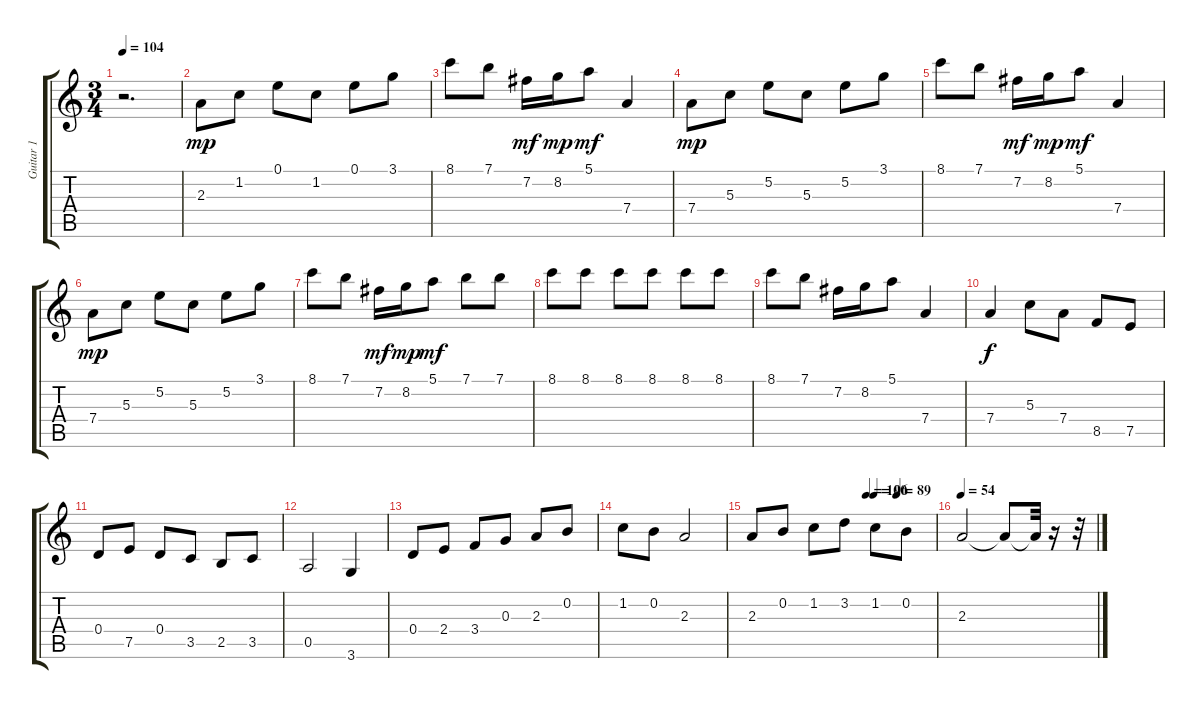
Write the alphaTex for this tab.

\track ("Guitar 1" "Guitar 1") {instrument distortionguitar}
\staff {score tabs}
\tuning (E4 B3 G3 D3 A2 E2) {hide}
\ts (3 4)
\tempo 104
\clef g2
\ks c
r.2{d dy mf} |
2.3.8{dy mp} 1.2.8 0.1.8 1.2.8 0.1.8 3.1.8 |
8.1.8 7.1.8 7.2.16{dy mf} 8.2.16{dy mp} 5.1.8{dy mf} 7.4.4 |
7.4.8{dy mp} 5.3.8 5.2.8 5.3.8 5.2.8 3.1.8 |
8.1.8 7.1.8 7.2.16{dy mf} 8.2.16{dy mp} 5.1.8{dy mf} 7.4.4 |
7.4.8{dy mp} 5.3.8 5.2.8 5.3.8 5.2.8 3.1.8 |
8.1.8 7.1.8 7.2.16{dy mf} 8.2.16{dy mp} 5.1.8{dy mf} 7.1.8 7.1.8 |
8.1.8 8.1.8 8.1.8 8.1.8 8.1.8 8.1.8 |
8.1.8 7.1.8 7.2.16 8.2.16 5.1.8 7.4.4 |
7.4.4{dy f} 5.3.8 7.4.8 8.5.8 7.5.8 |
0.4.8 7.5.8 0.4.8 3.5.8 2.5.8 3.5.8 |
0.5.2 3.6.4 |
0.4.8 2.4.8 3.4.8 0.3.8 2.3.8 0.2.8 |
1.2.8 0.2.8 2.3.2 |
\tempo (100 0.625)
\tempo (96 0.6666666666666666)
\tempo (89 0.7916666666666666)
2.3.8 0.2.8 1.2.8 3.2.8 1.2.8 0.2.8 |
\tempo 54
2.3.2 2.3{t}.8 2.3{t}.32 r.16 r.32
